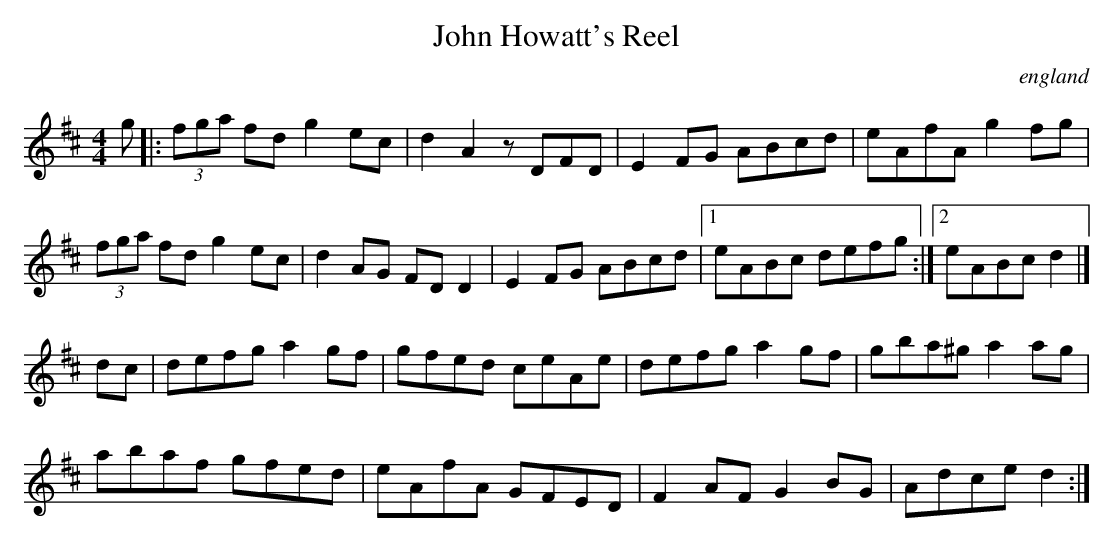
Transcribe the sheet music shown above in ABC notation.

X:1
T:John Howatt's Reel
O:england
M:4/4
L:1/8
K:D
g[|:(3fga fd g2 ec|d2 A2 z DFD|E2 FG ABcd|eAfA g2 fg|
(3fga fd g2 ec|d2 AG FD D2|E2 FG ABcd|1 eABc defg:|]2 eABc d2|]
dc|defg a2 gf|gfed ceAe|defg a2 gf|gba^g a2 ag|
abaf gfed|eAfA GFED|F2 AF G2 BG|Adce d2:|]
